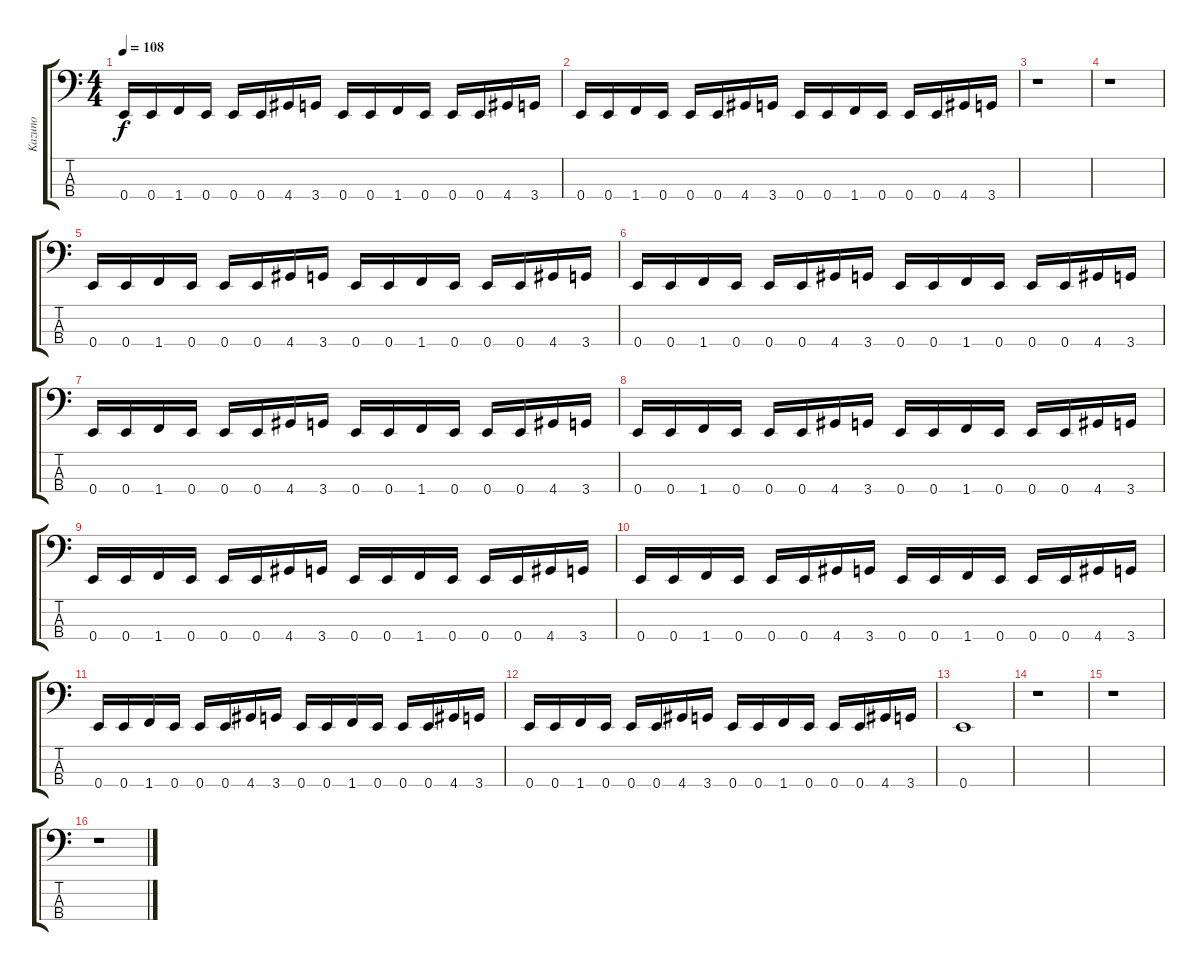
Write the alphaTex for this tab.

\track ("Kazuno" "Kazuno") {instrument electricbassfinger}
\staff {score tabs}
\tuning (G2 D2 A1 E1) {hide}
\ts (4 4)
\tempo 108
\clef f4
\ks c
0.4.16{dy f} 0.4.16 1.4.16 0.4.16 0.4.16 0.4.16 4.4.16 3.4.16 0.4.16 0.4.16 1.4.16 0.4.16 0.4.16 0.4.16 4.4.16 3.4.16 |
0.4.16 0.4.16 1.4.16 0.4.16 0.4.16 0.4.16 4.4.16 3.4.16 0.4.16 0.4.16 1.4.16 0.4.16 0.4.16 0.4.16 4.4.16 3.4.16 |
r.1 |
r.1 |
0.4.16 0.4.16 1.4.16 0.4.16 0.4.16 0.4.16 4.4.16 3.4.16 0.4.16 0.4.16 1.4.16 0.4.16 0.4.16 0.4.16 4.4.16 3.4.16 |
0.4.16 0.4.16 1.4.16 0.4.16 0.4.16 0.4.16 4.4.16 3.4.16 0.4.16 0.4.16 1.4.16 0.4.16 0.4.16 0.4.16 4.4.16 3.4.16 |
0.4.16 0.4.16 1.4.16 0.4.16 0.4.16 0.4.16 4.4.16 3.4.16 0.4.16 0.4.16 1.4.16 0.4.16 0.4.16 0.4.16 4.4.16 3.4.16 |
0.4.16 0.4.16 1.4.16 0.4.16 0.4.16 0.4.16 4.4.16 3.4.16 0.4.16 0.4.16 1.4.16 0.4.16 0.4.16 0.4.16 4.4.16 3.4.16 |
0.4.16 0.4.16 1.4.16 0.4.16 0.4.16 0.4.16 4.4.16 3.4.16 0.4.16 0.4.16 1.4.16 0.4.16 0.4.16 0.4.16 4.4.16 3.4.16 |
0.4.16 0.4.16 1.4.16 0.4.16 0.4.16 0.4.16 4.4.16 3.4.16 0.4.16 0.4.16 1.4.16 0.4.16 0.4.16 0.4.16 4.4.16 3.4.16 |
0.4.16 0.4.16 1.4.16 0.4.16 0.4.16 0.4.16 4.4.16 3.4.16 0.4.16 0.4.16 1.4.16 0.4.16 0.4.16 0.4.16 4.4.16 3.4.16 |
0.4.16 0.4.16 1.4.16 0.4.16 0.4.16 0.4.16 4.4.16 3.4.16 0.4.16 0.4.16 1.4.16 0.4.16 0.4.16 0.4.16 4.4.16 3.4.16 |
0.4.1 |
r.1 |
r.1 |
r.1
